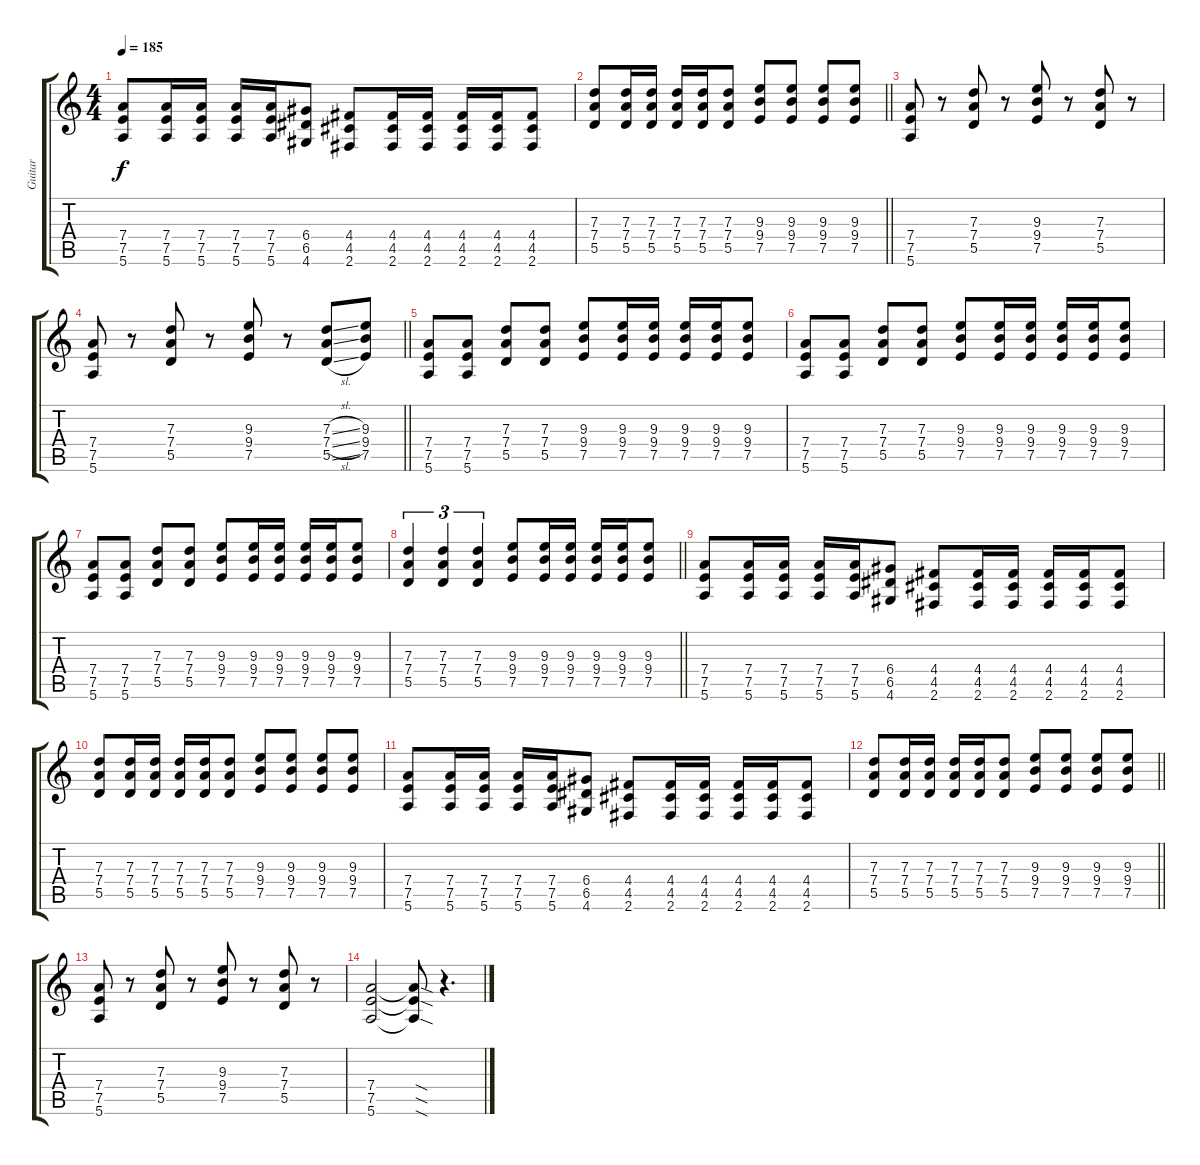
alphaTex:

\track ("Guitar" "Guitar") {instrument distortionguitar}
\staff {score tabs}
\tuning (E4 B3 G3 D3 A2 E2) {hide}
\ts (4 4)
\tempo 185
\clef g2
\ks c
(7.4 7.5 5.6).8{dy f} (7.4 7.5 5.6).16 (7.4 7.5 5.6).16 (7.4 7.5 5.6).16 (7.4 7.5 5.6).16 (6.4 6.5 4.6).8 (4.4 4.5 2.6).8 (4.4 4.5 2.6).16 (4.4 4.5 2.6).16 (4.4 4.5 2.6).16 (4.4 4.5 2.6).16 (4.4 4.5 2.6).8 |
\barLineRight lightlight
(7.3 7.4 5.5).8 (7.3 7.4 5.5).16 (7.3 7.4 5.5).16 (7.3 7.4 5.5).16 (7.3 7.4 5.5).16 (7.3 7.4 5.5).8 (9.3 9.4 7.5).8 (9.3 9.4 7.5).8 (9.3 9.4 7.5).8 (9.3 9.4 7.5).8 |
\section ("" "")
(7.4 7.5 5.6).8 r.8 (7.3 7.4 5.5).8 r.8 (9.3 9.4 7.5).8 r.8 (7.3 7.4 5.5).8 r.8 |
\barLineRight lightlight
(7.4 7.5 5.6).8 r.8 (7.3 7.4 5.5).8 r.8 (9.3 9.4 7.5).8 r.8 (7.3{sl} 7.4{sl} 5.5{sl}).8 (9.3 9.4 7.5).8 |
\section ("" "")
(7.4 7.5 5.6).8 (7.4 7.5 5.6).8 (7.3 7.4 5.5).8 (7.3 7.4 5.5).8 (9.3 9.4 7.5).8 (9.3 9.4 7.5).16 (9.3 9.4 7.5).16 (9.3 9.4 7.5).16 (9.3 9.4 7.5).16 (9.3 9.4 7.5).8 |
(7.4 7.5 5.6).8 (7.4 7.5 5.6).8 (7.3 7.4 5.5).8 (7.3 7.4 5.5).8 (9.3 9.4 7.5).8 (9.3 9.4 7.5).16 (9.3 9.4 7.5).16 (9.3 9.4 7.5).16 (9.3 9.4 7.5).16 (9.3 9.4 7.5).8 |
(7.4 7.5 5.6).8 (7.4 7.5 5.6).8 (7.3 7.4 5.5).8 (7.3 7.4 5.5).8 (9.3 9.4 7.5).8 (9.3 9.4 7.5).16 (9.3 9.4 7.5).16 (9.3 9.4 7.5).16 (9.3 9.4 7.5).16 (9.3 9.4 7.5).8 |
\barLineRight lightlight
(7.3 7.4 5.5).4{tu (3 2)} (7.3 7.4 5.5).4{tu (3 2)} (7.3 7.4 5.5).4{tu (3 2)} (9.3 9.4 7.5).8 (9.3 9.4 7.5).16 (9.3 9.4 7.5).16 (9.3 9.4 7.5).16 (9.3 9.4 7.5).16 (9.3 9.4 7.5).8 |
\section ("" "")
(7.4 7.5 5.6).8 (7.4 7.5 5.6).16 (7.4 7.5 5.6).16 (7.4 7.5 5.6).16 (7.4 7.5 5.6).16 (6.4 6.5 4.6).8 (4.4 4.5 2.6).8 (4.4 4.5 2.6).16 (4.4 4.5 2.6).16 (4.4 4.5 2.6).16 (4.4 4.5 2.6).16 (4.4 4.5 2.6).8 |
(7.3 7.4 5.5).8 (7.3 7.4 5.5).16 (7.3 7.4 5.5).16 (7.3 7.4 5.5).16 (7.3 7.4 5.5).16 (7.3 7.4 5.5).8 (9.3 9.4 7.5).8 (9.3 9.4 7.5).8 (9.3 9.4 7.5).8 (9.3 9.4 7.5).8 |
(7.4 7.5 5.6).8 (7.4 7.5 5.6).16 (7.4 7.5 5.6).16 (7.4 7.5 5.6).16 (7.4 7.5 5.6).16 (6.4 6.5 4.6).8 (4.4 4.5 2.6).8 (4.4 4.5 2.6).16 (4.4 4.5 2.6).16 (4.4 4.5 2.6).16 (4.4 4.5 2.6).16 (4.4 4.5 2.6).8 |
\barLineRight lightlight
(7.3 7.4 5.5).8 (7.3 7.4 5.5).16 (7.3 7.4 5.5).16 (7.3 7.4 5.5).16 (7.3 7.4 5.5).16 (7.3 7.4 5.5).8 (9.3 9.4 7.5).8 (9.3 9.4 7.5).8 (9.3 9.4 7.5).8 (9.3 9.4 7.5).8 |
\section ("" "")
(7.4 7.5 5.6).8 r.8 (7.3 7.4 5.5).8 r.8 (9.3 9.4 7.5).8 r.8 (7.3 7.4 5.5).8 r.8 |
(7.4 7.5 5.6).2 (7.4{sod t} 7.5{sod t} 5.6{sod t}).8 r.4{d}
